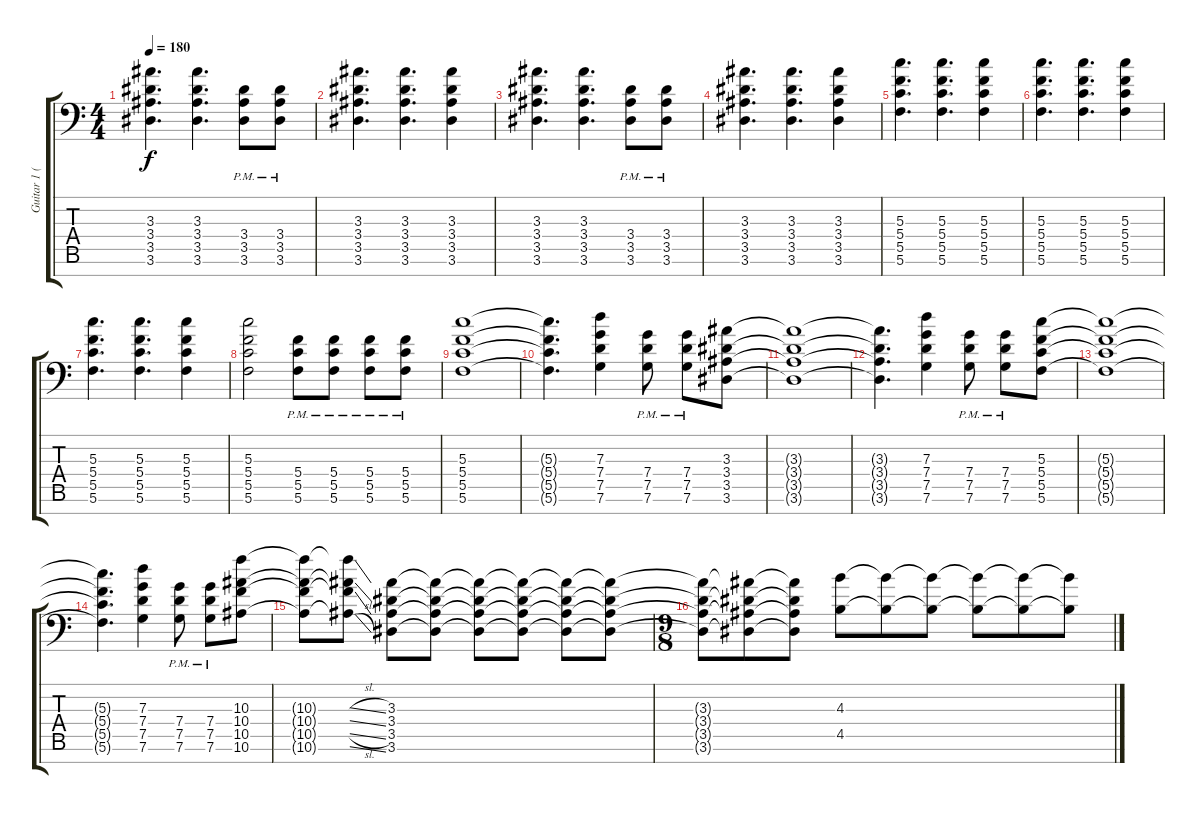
\track ("Guitar 1 (acoustic and electric)" "Guitar 1 (") {instrument acousticguitarsteel}
\staff {score tabs}
\tuning (E4 C4 G3 C3 G2 C2 G1) {hide}
\ts (4 4)
\tempo 180
\clef f4
\ks c
(3.3 3.4 3.5 3.6).4{d dy f} (3.3 3.4 3.5 3.6).4{d} (3.4{pm} 3.5{pm} 3.6{pm}).8 (3.4{pm} 3.5{pm} 3.6{pm}).8 |
(3.3 3.4 3.5 3.6).4{d} (3.3 3.4 3.5 3.6).4{d} (3.3 3.4 3.5 3.6).4 |
(3.3 3.4 3.5 3.6).4{d} (3.3 3.4 3.5 3.6).4{d} (3.4{pm} 3.5{pm} 3.6{pm}).8 (3.4{pm} 3.5{pm} 3.6{pm}).8 |
(3.3 3.4 3.5 3.6).4{d} (3.3 3.4 3.5 3.6).4{d} (3.3 3.4 3.5 3.6).4 |
(5.3 5.4 5.5 5.6).4{d} (5.3 5.4 5.5 5.6).4{d} (5.3 5.4 5.5 5.6).4 |
(5.3 5.4 5.5 5.6).4{d} (5.3 5.4 5.5 5.6).4{d} (5.3 5.4 5.5 5.6).4 |
(5.3 5.4 5.5 5.6).4{d} (5.3 5.4 5.5 5.6).4{d} (5.3 5.4 5.5 5.6).4 |
(5.3 5.4 5.5 5.6).2 (5.4{pm} 5.5{pm} 5.6{pm}).8 (5.4{pm} 5.5{pm} 5.6{pm}).8 (5.4{pm} 5.5{pm} 5.6{pm}).8 (5.4{pm} 5.5{pm} 5.6{pm}).8 |
(5.3 5.4 5.5 5.6).1 |
(5.3{t} 5.4{t} 5.5{t} 5.6{t}).4{d} (7.3 7.4 7.5 7.6).4 (7.4{pm} 7.5{pm} 7.6{pm}).8 (7.4{pm} 7.5{pm} 7.6{pm}).8 (3.3 3.4 3.5 3.6).8 |
(3.3{t} 3.4{t} 3.5{t} 3.6{t}).1 |
(3.3{t} 3.4{t} 3.5{t} 3.6{t}).4{d} (7.3 7.4 7.5 7.6).4 (7.4{pm} 7.5{pm} 7.6{pm}).8 (7.4{pm} 7.5{pm} 7.6{pm}).8 (5.3 5.4 5.5 5.6).8 |
(5.3{t} 5.4{t} 5.5{t} 5.6{t}).1 |
(5.3{t} 5.4{t} 5.5{t} 5.6{t}).4{d} (7.3 7.4 7.5 7.6).4 (7.4{pm} 7.5{pm} 7.6{pm}).8 (7.4{pm} 7.5{pm} 7.6{pm}).8 (10.3 10.4 10.5 10.6).8 |
(10.3{t} 10.4{t} 10.5{t} 10.6{t}).8 (10.3{sl t} 10.4{sl t} 10.5{sl t} 10.6{sl t}).8 (3.3 3.4 3.5 3.6).8 (3.3{t} 3.4{t} 3.5{t} 3.6{t}).8 (3.3{t} 3.4{t} 3.5{t} 3.6{t}).8 (3.3{t} 3.4{t} 3.5{t} 3.6{t}).8 (3.3{t} 3.4{t} 3.5{t} 3.6{t}).8 (3.3{t} 3.4{t} 3.5{t} 3.6{t}).8 |
\ts (9 8)
(3.3{t} 3.4{t} 3.5{t} 3.6{t}).8 (3.3{t} 3.4{t} 3.5{t} 3.6{t}).8 (3.3{t} 3.4{t} 3.5{t} 3.6{t}).8 (4.3 4.5).8{balance 8} (4.3{t} 4.5{t}).8 (4.3{t} 4.5{t}).8 (4.3{t} 4.5{t}).8 (4.3{t} 4.5{t}).8 (4.3{t} 4.5{t}).8
